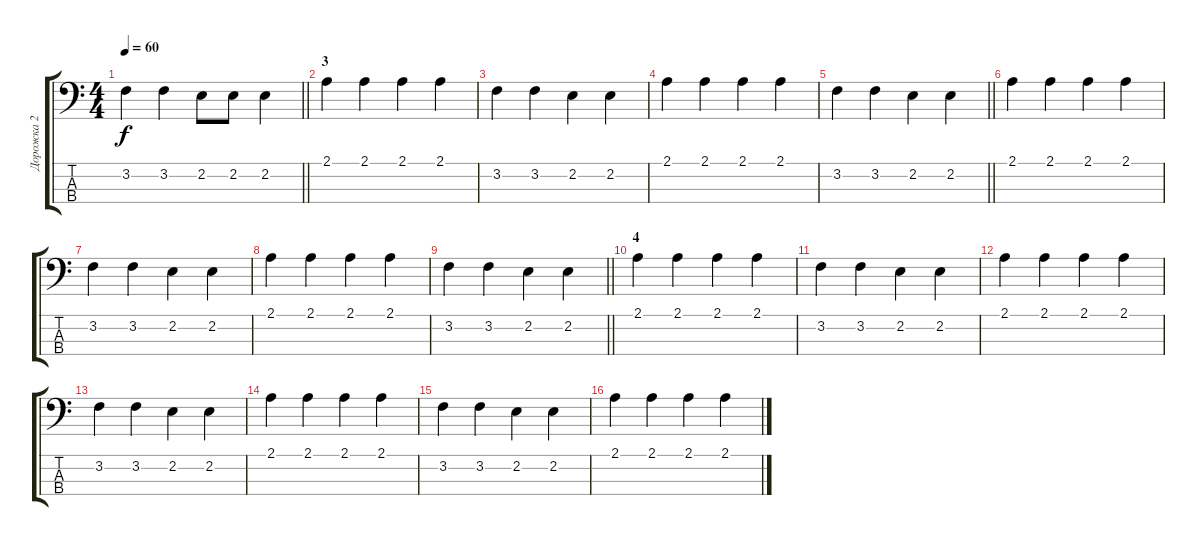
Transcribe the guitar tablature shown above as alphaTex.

\track ("Дорожка 2" "Дорожка 2") {instrument electricbassfinger}
\staff {score tabs}
\tuning (G2 D2 A1 E1) {hide}
\ts (4 4)
\tempo 60
\clef f4
\barLineRight lightlight
\ks c
3.2.4{dy f} 3.2.4 2.2.8 2.2.8 2.2.4 |
\section ("" "3")
2.1.4 2.1.4 2.1.4 2.1.4 |
3.2.4 3.2.4 2.2.4 2.2.4 |
2.1.4 2.1.4 2.1.4 2.1.4 |
\barLineRight lightlight
3.2.4 3.2.4 2.2.4 2.2.4 |
2.1.4 2.1.4 2.1.4 2.1.4 |
3.2.4 3.2.4 2.2.4 2.2.4 |
2.1.4 2.1.4 2.1.4 2.1.4 |
\barLineRight lightlight
3.2.4 3.2.4 2.2.4 2.2.4 |
\section ("" "4")
2.1.4 2.1.4 2.1.4 2.1.4 |
3.2.4 3.2.4 2.2.4 2.2.4 |
2.1.4 2.1.4 2.1.4 2.1.4 |
3.2.4 3.2.4 2.2.4 2.2.4 |
2.1.4 2.1.4 2.1.4 2.1.4 |
3.2.4 3.2.4 2.2.4 2.2.4 |
2.1.4 2.1.4 2.1.4 2.1.4
